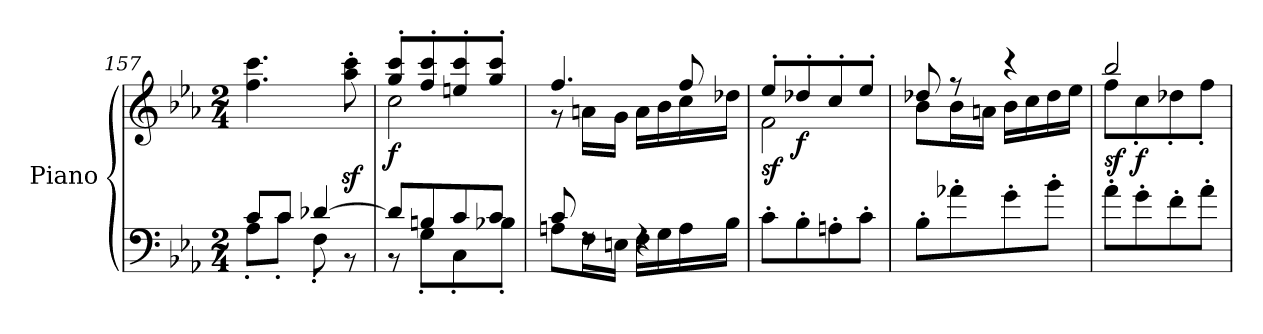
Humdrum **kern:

**kern	**kern	**dynam
*part1	*part1	*part1
*staff2	*staff1	*staff1/2
*I"Piano	*	*
*I'Pno	*	*
*clefF4	*clefG2	*
*k[b-e-a-]	*k[b-e-a-]	*
*M2/4	*M2/4	*
=157	=157	=157
*^	*	*
8c/L	8A-'\L	4.ff\ 4.ccc\	.
8c/J	8c'\J	.	.
[4d-X/	8F'\	.	.
.	8r	8aa-\z<' 8ccc\z<'	.
=158	=158	=158	=158
*	*	*^	*
!	!	!	!	!LO:DY:b
8d-/L]	8r	8gg/' 8ccc/'L	2cc\	f
8Bn/	8G'\L	8ff/' 8ccc/'	.	.
8c/	8C'\	8een/' 8ccc/'	.	.
8c/J	8B-X'\J	8gg/' 8ccc/'J	.	.
=159	=159	=159	=159	=159
8c/	8An\L	4.ff/	8r	.
8rF	16F\L	.	16an\LL	.
.	16En\JJ	.	16g\JJ	.
4rF	16F\LL	.	16a\LL	.
.	16G\	.	16b-\	.
.	16A\	8ff/	16cc\	.
.	16B-\JJ	.	16dd-X\JJ	.
=160	=160	=160	=160	=160
!	!	!	!	!LO:DY:b
*v	*v	*	*	*
8c'\L	8ee-'/L	2f\	sf
!	!	!	!LO:DY:b
8B-'\	8dd-X'/	.	f
8An'\	8cc'/	.	.
8c'\J	8ee-'/J	.	.
=161	=161	=161	=161
8B-'\L	8dd-X/	8b-\L	.
8a-X'\	8r	16b-\L	.
.	.	16an\JJ	.
8g'\	4r	16b-\LL	.
.	.	16cc\	.
8b-'\J	.	16dd-\	.
.	.	16ee-\JJ	.
!!LO:LB:g=z	!!
=162	=162	=162	=162
!	!	!	!LO:DY:b
8a-'\L	2bb-/	8ff\L	sf
!	!	!	!LO:DY:b
8g'\	.	8cc'\	f
8f'\	.	8dd-X'\	.
8a-'\J	.	8ff'\J	.
*	*v	*v	*
=	=	=
*-	*-	*-
